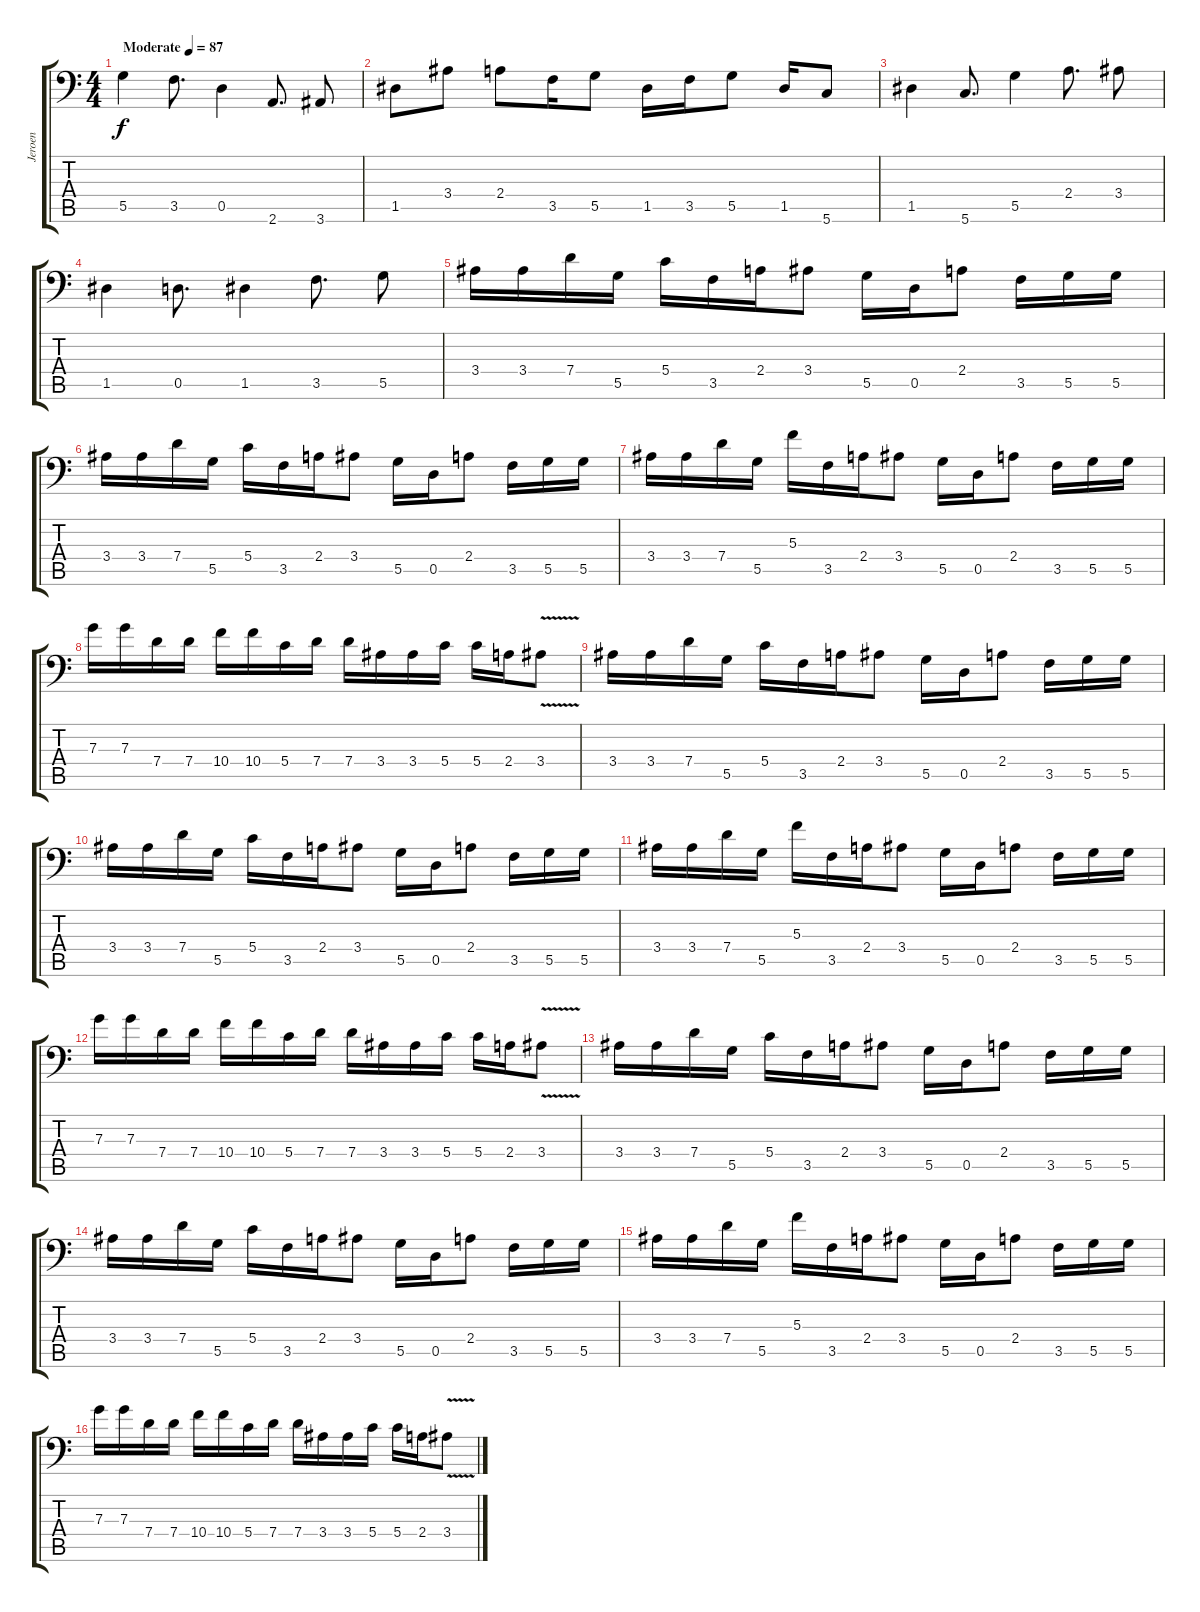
\track ("Jeroen" "Jeroen") {instrument distortionguitar}
\staff {score tabs}
\tuning (A3 E3 C3 G2 D2 G1) {hide}
\ts (4 4)
\tempo (87 "Moderate")
\clef f4
\ks c
5.5.4{dy f instrument distortionguitar} 3.5.8{d} 0.5.4 2.6.8{d} 3.6.8 |
1.5.8 3.4.8 2.4.8 3.5.16 5.5.8 1.5.16 3.5.16 5.5.8 1.5.16 5.6.8 |
1.5.4 5.6.8{d} 5.5.4 2.4.8{d} 3.4.8 |
1.5.4 0.5.8{d} 1.5.4 3.5.8{d} 5.5.8 |
3.4.16 3.4.16 7.4.16 5.5.16 5.4.16 3.5.16 2.4.16 3.4.8 5.5.16 0.5.16 2.4.8 3.5.16 5.5.16 5.5.16 |
3.4.16 3.4.16 7.4.16 5.5.16 5.4.16 3.5.16 2.4.16 3.4.8 5.5.16 0.5.16 2.4.8 3.5.16 5.5.16 5.5.16 |
3.4.16 3.4.16 7.4.16 5.5.16 5.3.16 3.5.16 2.4.16 3.4.8 5.5.16 0.5.16 2.4.8 3.5.16 5.5.16 5.5.16 |
7.3.16 7.3.16 7.4.16 7.4.16 10.4.16 10.4.16 5.4.16 7.4.16 7.4.16 3.4.16 3.4.16 5.4.16 5.4.16 2.4.16 3.4{v}.8 |
3.4.16 3.4.16 7.4.16 5.5.16 5.4.16 3.5.16 2.4.16 3.4.8 5.5.16 0.5.16 2.4.8 3.5.16 5.5.16 5.5.16 |
3.4.16 3.4.16 7.4.16 5.5.16 5.4.16 3.5.16 2.4.16 3.4.8 5.5.16 0.5.16 2.4.8 3.5.16 5.5.16 5.5.16 |
3.4.16 3.4.16 7.4.16 5.5.16 5.3.16 3.5.16 2.4.16 3.4.8 5.5.16 0.5.16 2.4.8 3.5.16 5.5.16 5.5.16 |
7.3.16 7.3.16 7.4.16 7.4.16 10.4.16 10.4.16 5.4.16 7.4.16 7.4.16 3.4.16 3.4.16 5.4.16 5.4.16 2.4.16 3.4{v}.8 |
3.4.16{balance 8} 3.4.16 7.4.16 5.5.16 5.4.16 3.5.16 2.4.16 3.4.8 5.5.16 0.5.16 2.4.8 3.5.16 5.5.16 5.5.16 |
3.4.16 3.4.16 7.4.16 5.5.16 5.4.16 3.5.16 2.4.16 3.4.8 5.5.16 0.5.16 2.4.8 3.5.16 5.5.16 5.5.16 |
3.4.16 3.4.16 7.4.16 5.5.16 5.3.16 3.5.16 2.4.16 3.4.8 5.5.16 0.5.16 2.4.8 3.5.16 5.5.16 5.5.16 |
7.3.16 7.3.16 7.4.16 7.4.16 10.4.16 10.4.16 5.4.16 7.4.16 7.4.16 3.4.16 3.4.16 5.4.16 5.4.16 2.4.16 3.4{v}.8
